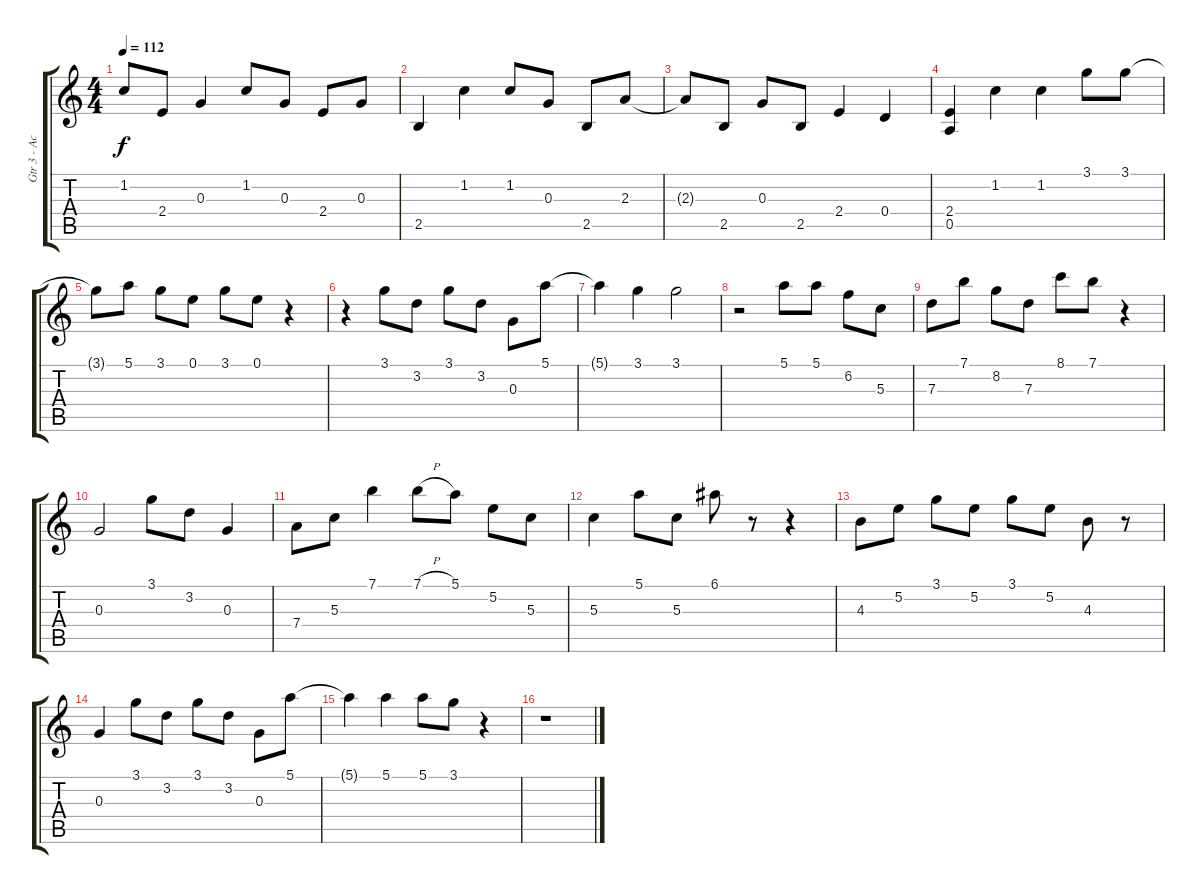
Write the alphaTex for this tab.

\track ("Gtr 3 - Acoustic" "Gtr 3 - Ac") {instrument acousticguitarsteel}
\staff {score tabs}
\tuning (E4 B3 G3 D3 A2 E2) {hide}
\ts (4 4)
\tempo 112
\clef g2
\ks c
1.2.8{dy f} 2.4.8 0.3.4 1.2.8 0.3.8 2.4.8 0.3.8 |
2.5.4 1.2.4 1.2.8 0.3.8 2.5.8 2.3.8 |
2.3{t}.8 2.5.8 0.3.8 2.5.8 2.4.4 0.4.4 |
(2.4 0.5).4 1.2.4 1.2.4 3.1.8 3.1.8 |
3.1{t}.8 5.1.8 3.1.8 0.1.8 3.1.8 0.1.8 r.4 |
r.4 3.1.8 3.2.8 3.1.8 3.2.8 0.3.8 5.1.8 |
5.1{t}.4 3.1.4 3.1.2 |
r.2 5.1.8 5.1.8 6.2.8 5.3.8 |
7.3.8 7.1.8 8.2.8 7.3.8 8.1.8 7.1.8 r.4 |
0.3.2 3.1.8 3.2.8 0.3.4 |
7.4.8 5.3.8 7.1.4 7.1{h}.8 5.1.8 5.2.8 5.3.8 |
5.3.4 5.1.8 5.3.8 6.1.8 r.8 r.4 |
4.3.8 5.2.8 3.1.8 5.2.8 3.1.8 5.2.8 4.3.8 r.8 |
0.3.4 3.1.8 3.2.8 3.1.8 3.2.8 0.3.8 5.1.8 |
5.1{t}.4 5.1.4 5.1.8 3.1.8 r.4 |
r.1
